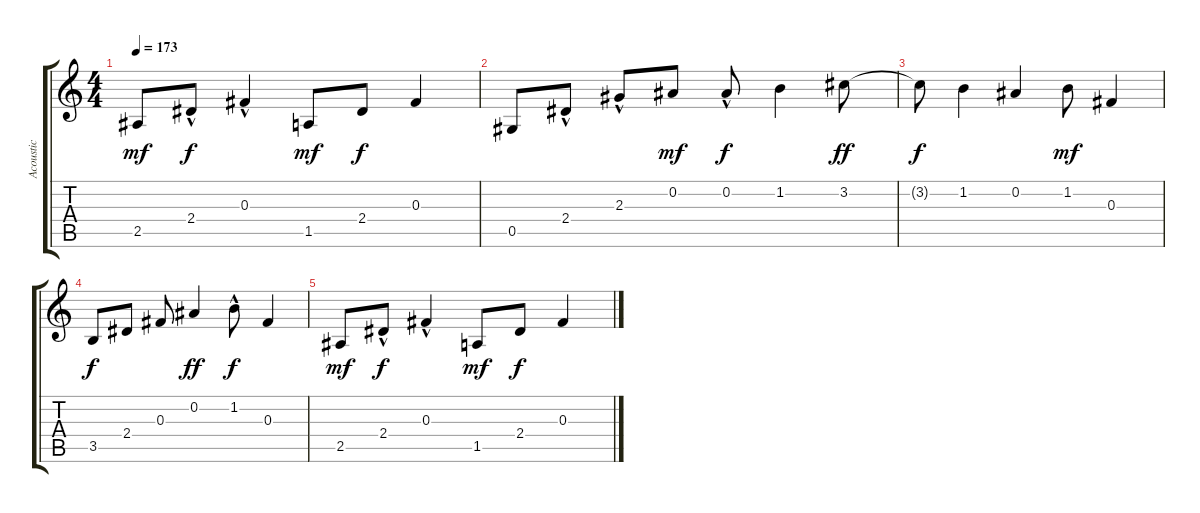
\track ("Acoustic " "Acoustic ") {instrument acousticguitarnylon}
\staff {score tabs}
\tuning (Eb4 Bb3 Gb3 Db3 Ab2 Eb2) {hide}
\ts (4 4)
\tempo 173
\clef g2
\ks c
2.5.8{dy mf} 2.4{hac}.8{dy f} 0.3{hac}.4 1.5.8{dy mf} 2.4.8{dy f} 0.3.4 |
0.5.8 2.4{hac}.8 2.3{hac}.8 0.2.8{dy mf volume 12} 0.2{hac}.8{dy f volume 12} 1.2.4{volume 12} 3.2.8{dy ff volume 11} |
3.2{t}.8{dy f} 1.2.4{volume 10} 0.2.4{volume 9} 1.2.8{dy mf volume 8} 0.3.4{volume 7} |
3.5.8{dy f volume 6} 2.4.8 0.3.8{volume 5} 0.2.4{dy ff volume 5} 1.2{hac}.8{dy f volume 4} 0.3.4{volume 3} |
2.5.8{dy mf} 2.4{hac}.8{dy f} 0.3{hac}.4 1.5.8{dy mf} 2.4.8{dy f} 0.3.4
